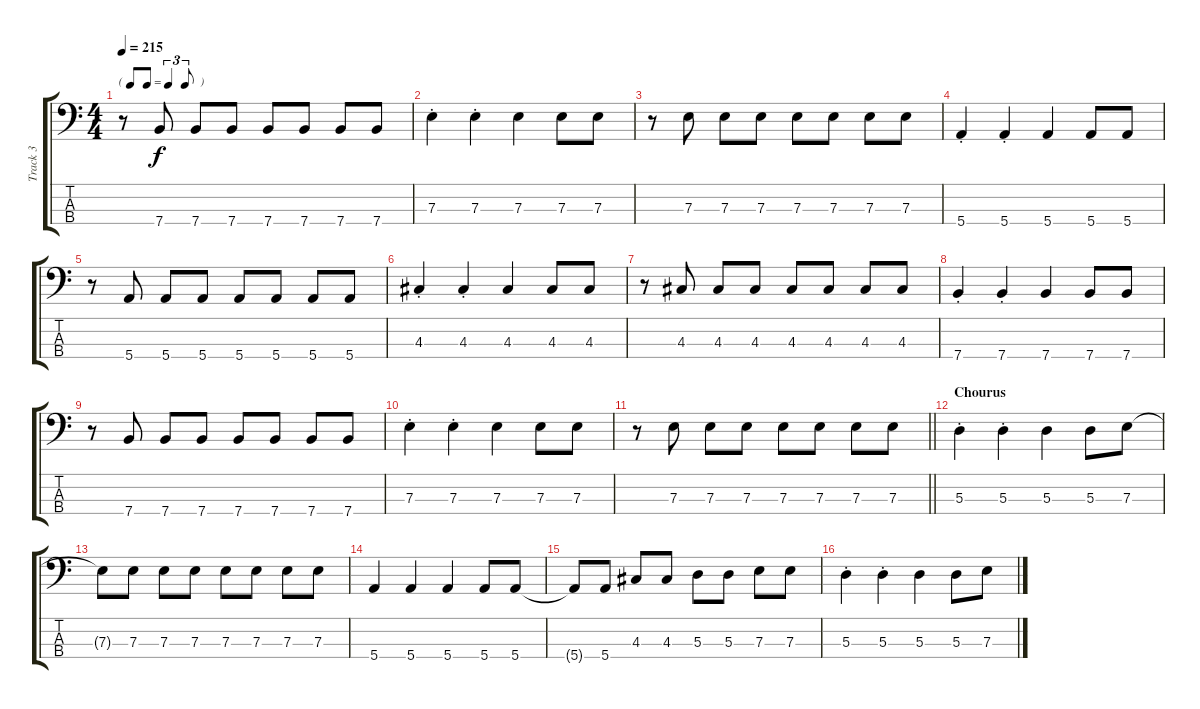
\track ("Track 3" "Track 3") {instrument electricbasspick}
\staff {score tabs}
\tuning (G2 D2 A1 E1) {hide}
\ts (4 4)
\tf triplet8th
\tempo 215
\clef f4
\ks c
r.8{dy f} 7.4.8 7.4.8 7.4.8 7.4.8 7.4.8 7.4.8 7.4.8 |
7.3{st}.4 7.3{st}.4 7.3.4 7.3.8 7.3.8 |
r.8 7.3.8 7.3.8 7.3.8 7.3.8 7.3.8 7.3.8 7.3.8 |
5.4{st}.4 5.4{st}.4 5.4.4 5.4.8 5.4.8 |
r.8 5.4.8 5.4.8 5.4.8 5.4.8 5.4.8 5.4.8 5.4.8 |
4.3{st}.4 4.3{st}.4 4.3.4 4.3.8 4.3.8 |
r.8 4.3.8 4.3.8 4.3.8 4.3.8 4.3.8 4.3.8 4.3.8 |
7.4{st}.4 7.4{st}.4 7.4.4 7.4.8 7.4.8 |
r.8 7.4.8 7.4.8 7.4.8 7.4.8 7.4.8 7.4.8 7.4.8 |
7.3{st}.4 7.3{st}.4 7.3.4 7.3.8 7.3.8 |
\barLineRight lightlight
r.8 7.3.8 7.3.8 7.3.8 7.3.8 7.3.8 7.3.8 7.3.8 |
\section ("" "Chourus")
5.3{st}.4 5.3{st}.4 5.3.4 5.3.8 7.3.8 |
7.3{t}.8 7.3.8 7.3.8 7.3.8 7.3.8 7.3.8 7.3.8 7.3.8 |
5.4.4 5.4.4 5.4.4 5.4.8 5.4.8 |
5.4{t}.8 5.4.8 4.3.8 4.3.8 5.3.8 5.3.8 7.3.8 7.3.8 |
5.3{st}.4 5.3{st}.4 5.3.4 5.3.8 7.3.8
